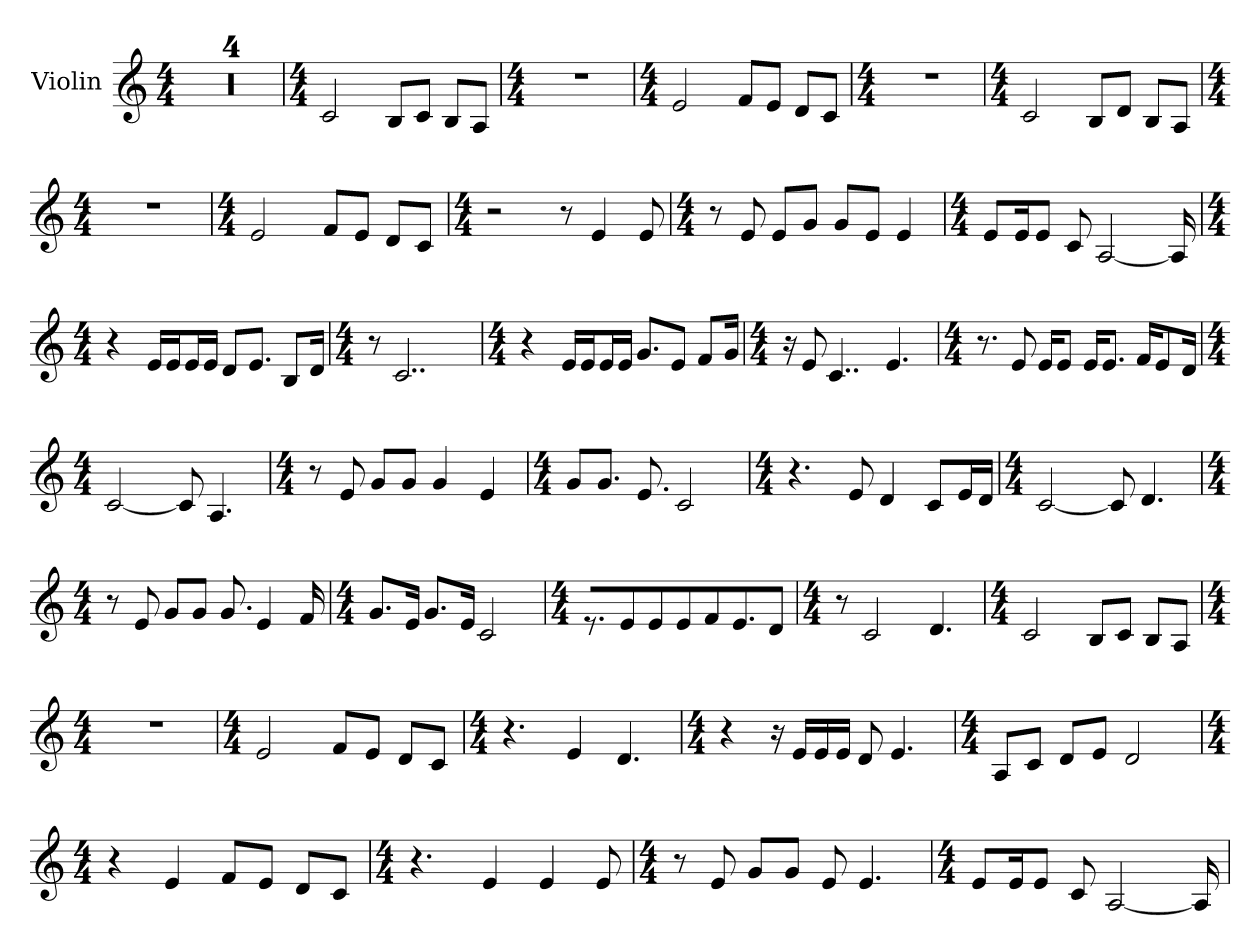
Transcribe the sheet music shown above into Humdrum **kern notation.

**kern
*part1
*staff1
*I"Violin
*I'Vln
*M4/4
=
1r
=
*M4/4
1r
=
*M4/4
1r
=
*M4/4
1r
=
*M4/4
2c
8BL
8cJ
8BL
8AJ
=
*M4/4
1r
=
*M4/4
2e
8fL
8eJ
8dL
8cJ
=
*M4/4
1r
=
*M4/4
2c
8BL
8dJ
8BL
8AJ
=
*M4/4
1r
=
*M4/4
2e
8fL
8eJ
8dL
8cJ
=
*M4/4
2r
8r
4e
8e
=
*M4/4
8r
8e
8eL
8gJ
8gL
8eJ
4e
=
*M4/4
8eL
16eK
8eJ
8c
[2A
16A]
=
*M4/4
4r
16eLL
16eJ
16eL
16eJJ
8dL
8.eJ
8BL
16dJk
=
*M4/4
8r
2..c
=
*M4/4
4r
16eLL
16eJ
16eL
16eJJ
8.gL
8eJ
8fL
16gJk
=
*M4/4
16r
8e
4..c
4.e
=
*M4/4
8.r
8e
16eKL
8eJ
16eKL
8.eJ
16fKL
8e
16dJk
=
*M4/4
[2c
8c]
4.A
=
*M4/4
8r
8e
8gL
8gJ
4g
4e
=
*M4/4
8gL
8.gJ
8.e
2c
=
*M4/4
4.r
8e
4d
8cL
16eL
16dJJ
=
*M4/4
[2c
8c]
4.d
=
*M4/4
8r
8e
8gL
8gJ
8.g
4e
16f
=
*M4/4
8.gL
16eJk
8.gL
16eJk
2c
=
*M4/4
8.r
8e
8eL
8eJ
8fL
8.eJ
8dJ
=
*M4/4
8r
2c
4.d
=
*M4/4
2c
8BL
8cJ
8BL
8AJ
=
*M4/4
1r
=
*M4/4
2e
8fL
8eJ
8dL
8cJ
=
*M4/4
4.r
4e
4.d
=
*M4/4
4r
16r
16eLL
16e
16eJJ
8d
4.e
=
*M4/4
8AL
8cJ
8dL
8eJ
2d
=
*M4/4
4r
4e
8fL
8eJ
8dL
8cJ
=
*M4/4
4.r
4e
4e
8e
=
*M4/4
8r
8e
8gL
8gJ
8e
4.e
=
*M4/4
8eL
16eK
8eJ
8c
[2A
16A]
=
*-
